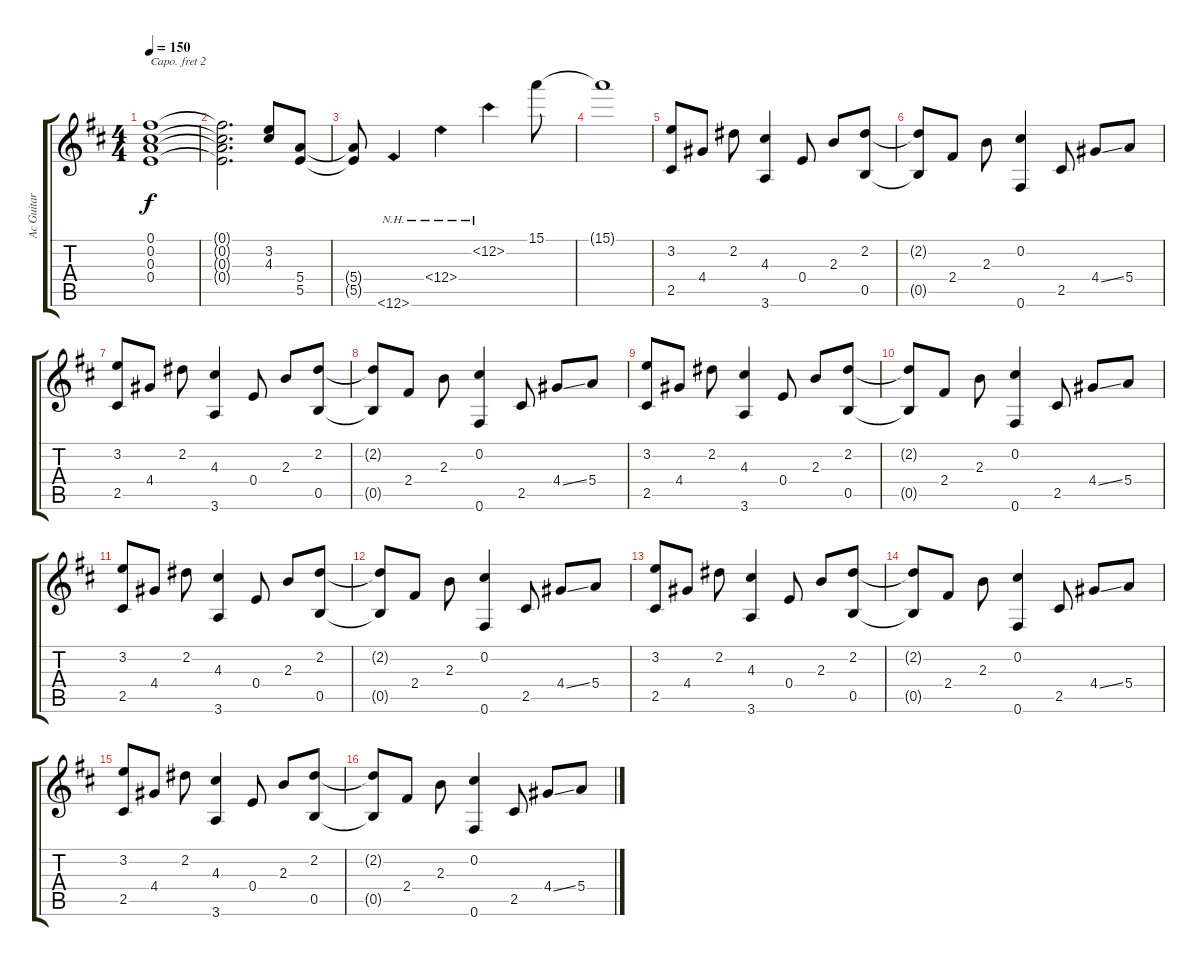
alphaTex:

\track ("Ac Guitar" "Ac Guitar") {instrument acousticguitarnylon}
\staff {score tabs}
\capo 2
\tuning (E4 B3 G3 D3 A2 E2) {hide}
\ts (4 4)
\tempo 150
\clef g2
\ks d
(0.1 0.2 0.3 0.4).1{dy f} |
(0.1{t} 0.2{t} 0.3{t} 0.4{t}).2{d} (3.2 4.3).8 (5.4 5.5).8 |
(5.4{t} 5.5{t}).8 12.6{nh}.4 12.4{nh}.4 12.2{nh}.4 15.1.8 |
15.1{t}.1 |
(3.2 2.5).8 4.4.8 2.2.8 (4.3 3.6).4 0.4.8 2.3.8 (2.2 0.5).8 |
(2.2{t} 0.5{t}).8 2.4.8 2.3.8 (0.2 0.6).4 2.5.8 4.4{ss}.8 5.4.8 |
(3.2 2.5).8 4.4.8 2.2.8 (4.3 3.6).4 0.4.8 2.3.8 (2.2 0.5).8 |
(2.2{t} 0.5{t}).8 2.4.8 2.3.8 (0.2 0.6).4 2.5.8 4.4{ss}.8 5.4.8 |
(3.2 2.5).8 4.4.8 2.2.8 (4.3 3.6).4 0.4.8 2.3.8 (2.2 0.5).8 |
(2.2{t} 0.5{t}).8 2.4.8 2.3.8 (0.2 0.6).4 2.5.8 4.4{ss}.8 5.4.8 |
(3.2 2.5).8 4.4.8 2.2.8 (4.3 3.6).4 0.4.8 2.3.8 (2.2 0.5).8 |
(2.2{t} 0.5{t}).8 2.4.8 2.3.8 (0.2 0.6).4 2.5.8 4.4{ss}.8 5.4.8 |
(3.2 2.5).8 4.4.8 2.2.8 (4.3 3.6).4 0.4.8 2.3.8 (2.2 0.5).8 |
(2.2{t} 0.5{t}).8 2.4.8 2.3.8 (0.2 0.6).4 2.5.8 4.4{ss}.8 5.4.8 |
(3.2 2.5).8 4.4.8 2.2.8 (4.3 3.6).4 0.4.8 2.3.8 (2.2 0.5).8 |
(2.2{t} 0.5{t}).8 2.4.8 2.3.8 (0.2 0.6).4 2.5.8 4.4{ss}.8 5.4.8
